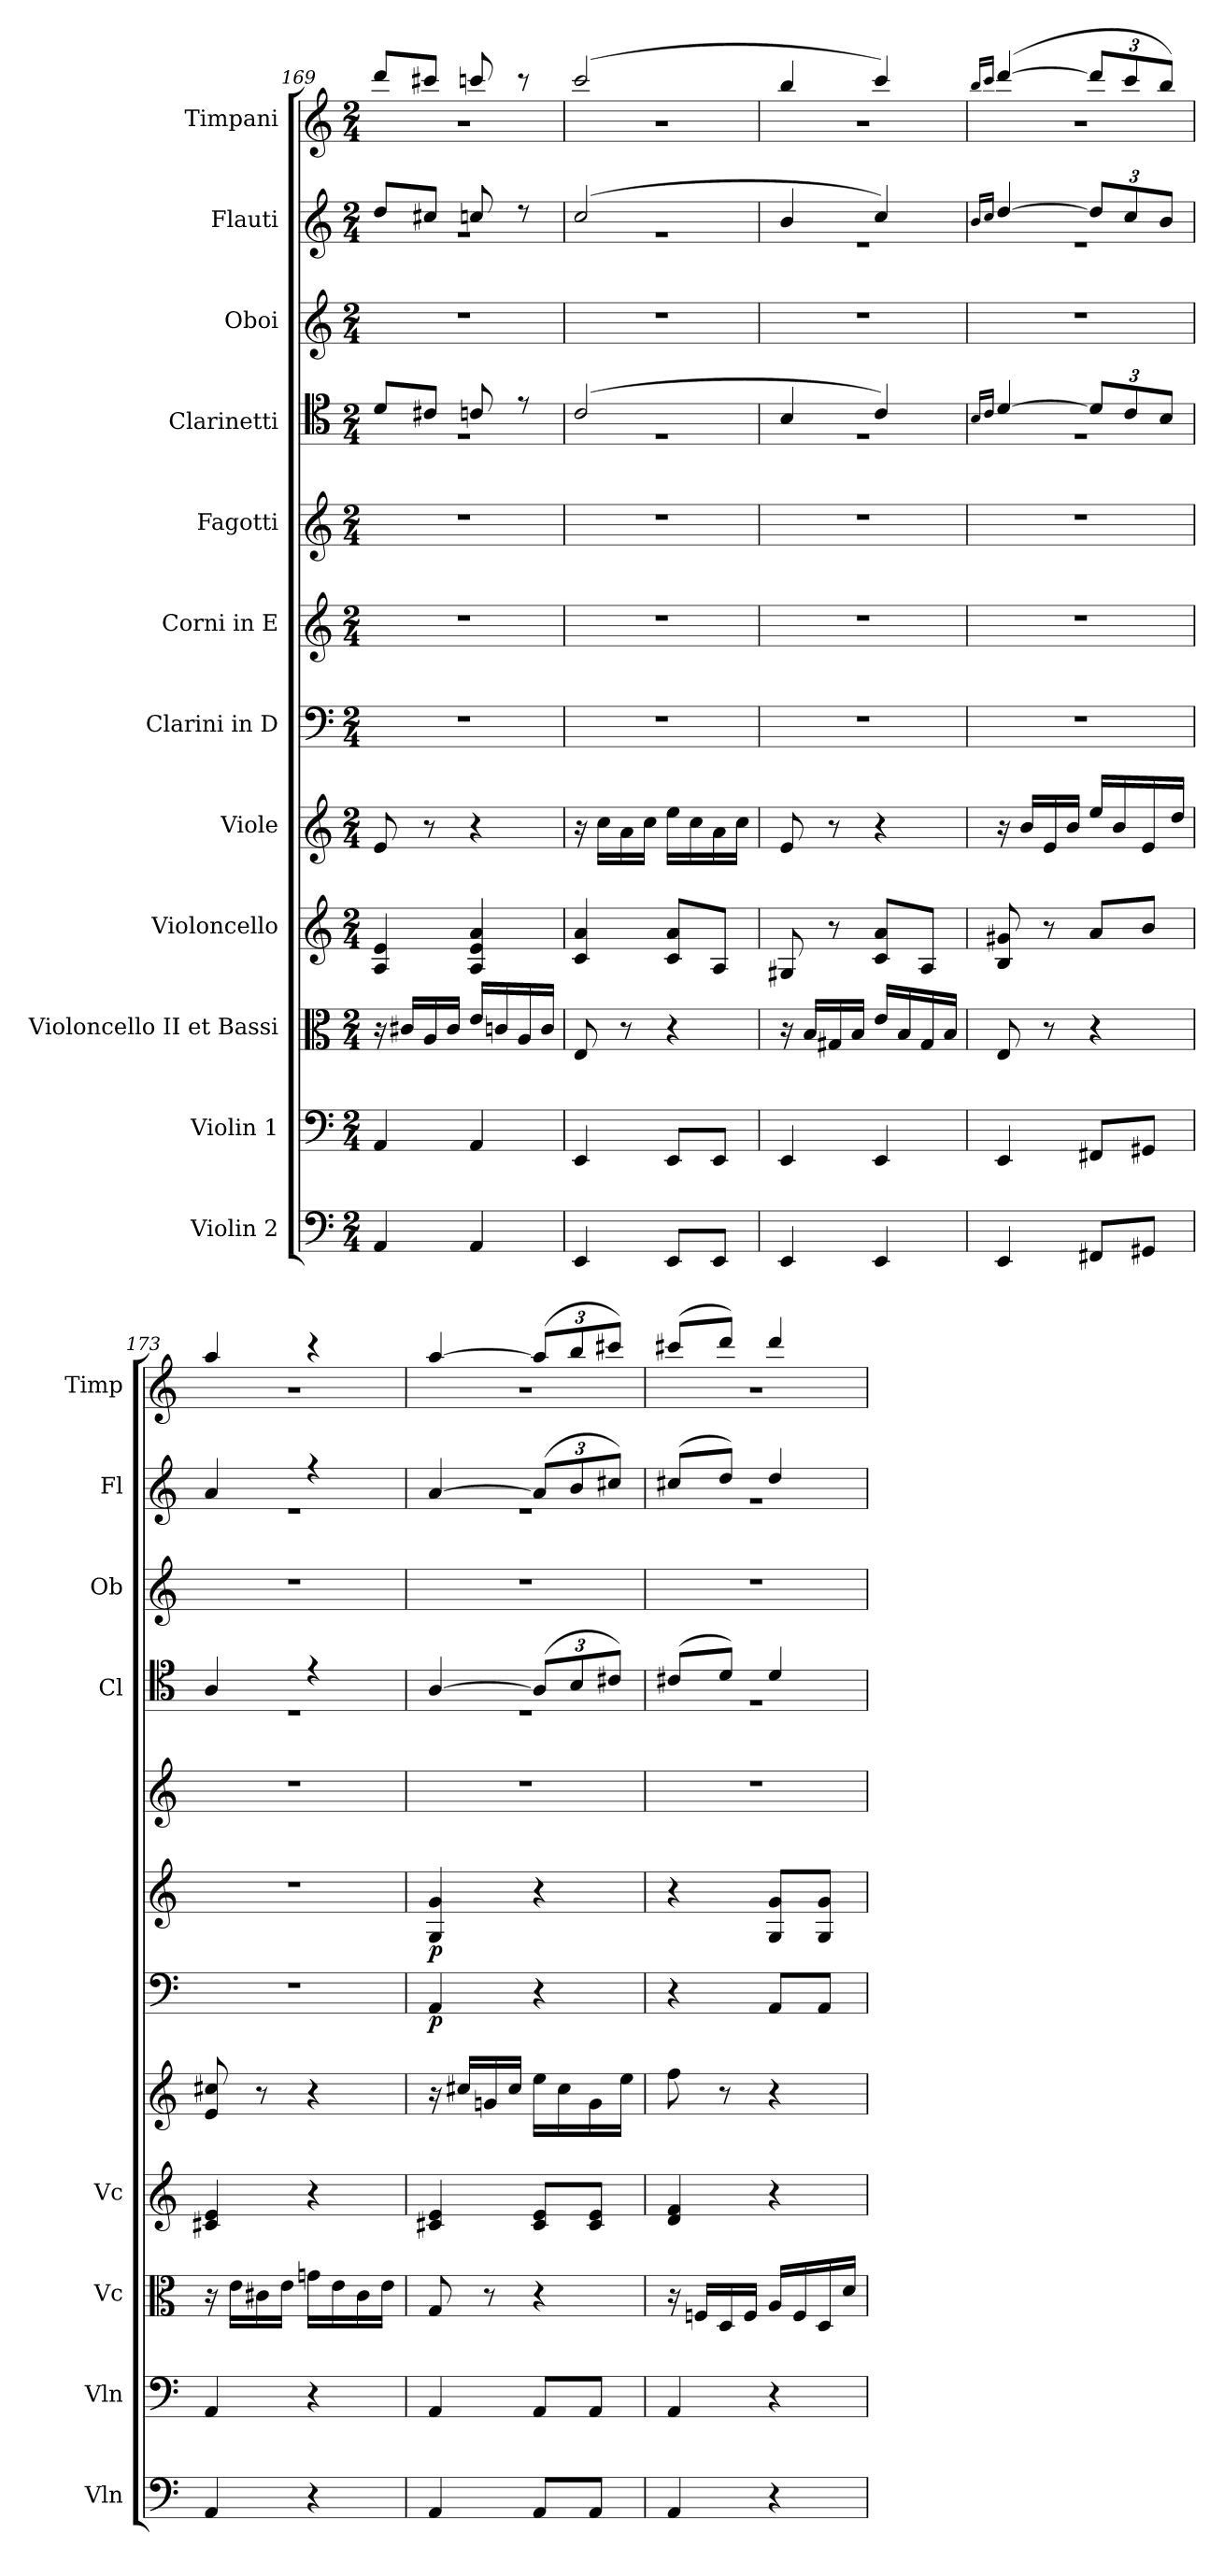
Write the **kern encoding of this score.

**kern	**kern	**kern	**kern	**kern	**kern	**dynam	**kern	**dynam	**kern	**kern	**kern	**kern	**kern
*part12	*part11	*part10	*part9	*part8	*part7	*part7	*part6	*part6	*part5	*part4	*part3	*part2	*part1
*staff12	*staff11	*staff10	*staff9	*staff8	*staff7	*staff7	*staff6	*staff6	*staff5	*staff4	*staff3	*staff2	*staff1
*I"Violin 2	*I"Violin 1	*I"Violoncello II et Bassi	*I"Violoncello	*I"Viole	*I"Clarini in D	*	*I"Corni in E	*	*I"Fagotti	*I"Clarinetti	*I"Oboi	*I"Flauti	*I"Timpani
*I'Vln	*I'Vln	*I'Vc	*I'Vc	*	*	*	*	*	*	*I'Cl	*I'Ob	*I'Fl	*I'Timp
!!LO:PB:g=z
*clefF4	*clefF4	*clefC3	*clefG2	*clefG2	*clefF4	*	*clefG2	*	*clefG2	*clefC4	*clefG2	*clefG2	*clefG2
*	*	*	*	*	*	*	*ITrd-1c-2	*	*ITrd5c8	*	*ITrd2c3	*	*
*k[]	*k[]	*k[]	*k[]	*k[]	*k[]	*	*k[f#c#]	*	*k[f#c#g#d#]	*k[]	*k[f#c#g#]	*k[]	*k[]
*M2/4	*M2/4	*M2/4	*M2/4	*M2/4	*M2/4	*	*M2/4	*	*M2/4	*M2/4	*M2/4	*M2/4	*M2/4
=169	=169	=169	=169	=169	=169	=169	=169	=169	=169	=169	=169	=169	=169
*	*	*	*	*	*	*	*	*	*	*^	*	*^	*^
4AA/	4AA/	16r	4A/ 4e/	8e/	2r	.	2r	.	2r	8d/L	2r	2r	8dd/L	2r	8ddd/L	2r
.	.	16c#X/LL	.	.	.	.	.	.	.	.	.	.	.	.	.	.
.	.	16A/	.	8r	.	.	.	.	.	8c#X/J	.	.	8cc#X/J	.	8ccc#X/J	.
.	.	16c#/JJ	.	.	.	.	.	.	.	.	.	.	.	.	.	.
4AA/	4AA/	16e/LL	4A/ 4e/ 4a/	4r	.	.	.	.	.	8cn/	.	.	8ccn/	.	8cccn/	.
.	.	16cn/	.	.	.	.	.	.	.	.	.	.	.	.	.	.
.	.	16A/	.	.	.	.	.	.	.	8r	.	.	8r	.	8r	.
.	.	16c/JJ	.	.	.	.	.	.	.	.	.	.	.	.	.	.
=170	=170	=170	=170	=170	=170	=170	=170	=170	=170	=170	=170	=170	=170	=170	=170	=170
4EE/	4EE/	8E/	4c/ 4a/	16r	2r	.	2r	.	2r	(>2c/	2r	2r	(<2cc/	2r	(<2ccc/	2r
.	.	.	.	16cc\LL	.	.	.	.	.	.	.	.	.	.	.	.
.	.	8r	.	16a\	.	.	.	.	.	.	.	.	.	.	.	.
.	.	.	.	16cc\JJ	.	.	.	.	.	.	.	.	.	.	.	.
8EE/L	8EE/L	4r	8c/ 8a/L	16ee\LL	.	.	.	.	.	.	.	.	.	.	.	.
.	.	.	.	16cc\	.	.	.	.	.	.	.	.	.	.	.	.
8EE/J	8EE/J	.	8A/J	16a\	.	.	.	.	.	.	.	.	.	.	.	.
.	.	.	.	16cc\JJ	.	.	.	.	.	.	.	.	.	.	.	.
=171	=171	=171	=171	=171	=171	=171	=171	=171	=171	=171	=171	=171	=171	=171	=171	=171
4EE/	4EE/	16r	8G#X/	8e/	2r	.	2r	.	2r	4B/	2r	2r	4b/	2r	4bb/	2r
.	.	16B/LL	.	.	.	.	.	.	.	.	.	.	.	.	.	.
.	.	16G#X/	8r	8r	.	.	.	.	.	.	.	.	.	.	.	.
.	.	16B/JJ	.	.	.	.	.	.	.	.	.	.	.	.	.	.
4EE/	4EE/	16e/LL	8c/ 8a/L	4r	.	.	.	.	.	4c/)	.	.	4cc/)	.	4ccc/)	.
.	.	16B/	.	.	.	.	.	.	.	.	.	.	.	.	.	.
.	.	16G#/	8A/J	.	.	.	.	.	.	.	.	.	.	.	.	.
.	.	16B/JJ	.	.	.	.	.	.	.	.	.	.	.	.	.	.
=172	=172	=172	=172	=172	=172	=172	=172	=172	=172	=172	=172	=172	=172	=172	=172	=172
.	.	.	.	.	.	.	.	.	.	16qqB/LL	.	.	16qqb/LL	.	16qqbb/LL	.
.	.	.	.	.	.	.	.	.	.	16qqc/JJ	.	.	16qqcc/JJ	.	16qqccc/JJ	.
4EE/	4EE/	8E/	8B/ 8g#X/	16r	2r	.	2r	.	2r	[4d/	2r	2r	[4dd/	2r	(<[4ddd/	2r
.	.	.	.	16b/LL	.	.	.	.	.	.	.	.	.	.	.	.
.	.	8r	8r	16e/	.	.	.	.	.	.	.	.	.	.	.	.
.	.	.	.	16b/JJ	.	.	.	.	.	.	.	.	.	.	.	.
*	*	*	*	*	*	*	*	*	*	*Xbrackettup	*	*	*Xbrackettup	*	*Xbrackettup	*
8FF#X/L	8FF#X/L	4r	8a/L	16ee/LL	.	.	.	.	.	12d/L]	.	.	12dd/L]	.	12ddd/L]	.
.	.	.	.	16b/	.	.	.	.	.	.	.	.	.	.	.	.
.	.	.	.	.	.	.	.	.	.	12c/	.	.	12cc/	.	12ccc/	.
8GG#X/J	8GG#X/J	.	8b/J	16e/	.	.	.	.	.	.	.	.	.	.	.	.
.	.	.	.	.	.	.	.	.	.	12B/J	.	.	12b/J	.	12bb/J)	.
.	.	.	.	16dd/JJ	.	.	.	.	.	.	.	.	.	.	.	.
!!LO:PB:g=z	!!
=173	=173	=173	=173	=173	=173	=173	=173	=173	=173	=173	=173	=173	=173	=173	=173	=173
4AA/	4AA/	16r	4c#X/ 4e/	8e/ 8cc#X/	2r	.	2r	.	2r	4A/	2r	2r	4a/	2r	4aa/	2r
.	.	16e\LL	.	.	.	.	.	.	.	.	.	.	.	.	.	.
.	.	16c#X\	.	8r	.	.	.	.	.	.	.	.	.	.	.	.
.	.	16e\JJ	.	.	.	.	.	.	.	.	.	.	.	.	.	.
4r	4r	16gn\LL	4r	4r	.	.	.	.	.	4r	.	.	4r	.	4r	.
.	.	16e\	.	.	.	.	.	.	.	.	.	.	.	.	.	.
.	.	16c#\	.	.	.	.	.	.	.	.	.	.	.	.	.	.
.	.	16e\JJ	.	.	.	.	.	.	.	.	.	.	.	.	.	.
=174	=174	=174	=174	=174	=174	=174	=174	=174	=174	=174	=174	=174	=174	=174	=174	=174
!	!	!	!	!	!	!LO:DY:b	!	!LO:DY:b	!	!	!	!	!	!	!	!
4AA/	4AA/	8G/	4c#X/ 4e/	16r	4AA/	p	4A/ 4a/	p	2r	[4A/	2r	2r	[4a/	2r	[4aa/	2r
.	.	.	.	16cc#X/LL	.	.	.	.	.	.	.	.	.	.	.	.
.	.	8r	.	16gn/	.	.	.	.	.	.	.	.	.	.	.	.
.	.	.	.	16cc#/JJ	.	.	.	.	.	.	.	.	.	.	.	.
8AA/L	8AA/L	4r	8c#/ 8e/L	16ee\LL	4r	.	4r	.	.	(<12A/L]	.	.	(<12a/L]	.	(<12aa/L]	.
.	.	.	.	16cc#\	.	.	.	.	.	.	.	.	.	.	.	.
.	.	.	.	.	.	.	.	.	.	12B/	.	.	12b/	.	12bb/	.
8AA/J	8AA/J	.	8c#/ 8e/J	16g\	.	.	.	.	.	.	.	.	.	.	.	.
.	.	.	.	.	.	.	.	.	.	12c#X/J)	.	.	12cc#X/J)	.	12ccc#X/J)	.
.	.	.	.	16ee\JJ	.	.	.	.	.	.	.	.	.	.	.	.
=175	=175	=175	=175	=175	=175	=175	=175	=175	=175	=175	=175	=175	=175	=175	=175	=175
4AA/	4AA/	16r	4d/ 4f/	8ff\	4r	.	4r	.	2r	(<8c#X/L	2r	2r	(<8cc#X/L	2r	(<8ccc#X/L	2r
.	.	16Fn/LL	.	.	.	.	.	.	.	.	.	.	.	.	.	.
.	.	16D/	.	8r	.	.	.	.	.	8d/J)	.	.	8dd/J)	.	8ddd/J)	.
.	.	16F/JJ	.	.	.	.	.	.	.	.	.	.	.	.	.	.
4r	4r	16A/LL	4r	4r	8AA/L	.	8A/ 8a/L	.	.	4d/	.	.	4dd/	.	4ddd/	.
.	.	16F/	.	.	.	.	.	.	.	.	.	.	.	.	.	.
.	.	16D/	.	.	8AA/J	.	8A/ 8a/J	.	.	.	.	.	.	.	.	.
.	.	16d/JJ	.	.	.	.	.	.	.	.	.	.	.	.	.	.
*	*	*	*	*	*	*	*	*	*	*	*	*	*v	*v	*	*
*	*	*	*	*	*	*	*	*	*	*v	*v	*	*	*v	*v
=	=	=	=	=	=	=	=	=	=	=	=	=	=
*-	*-	*-	*-	*-	*-	*-	*-	*-	*-	*-	*-	*-	*-
